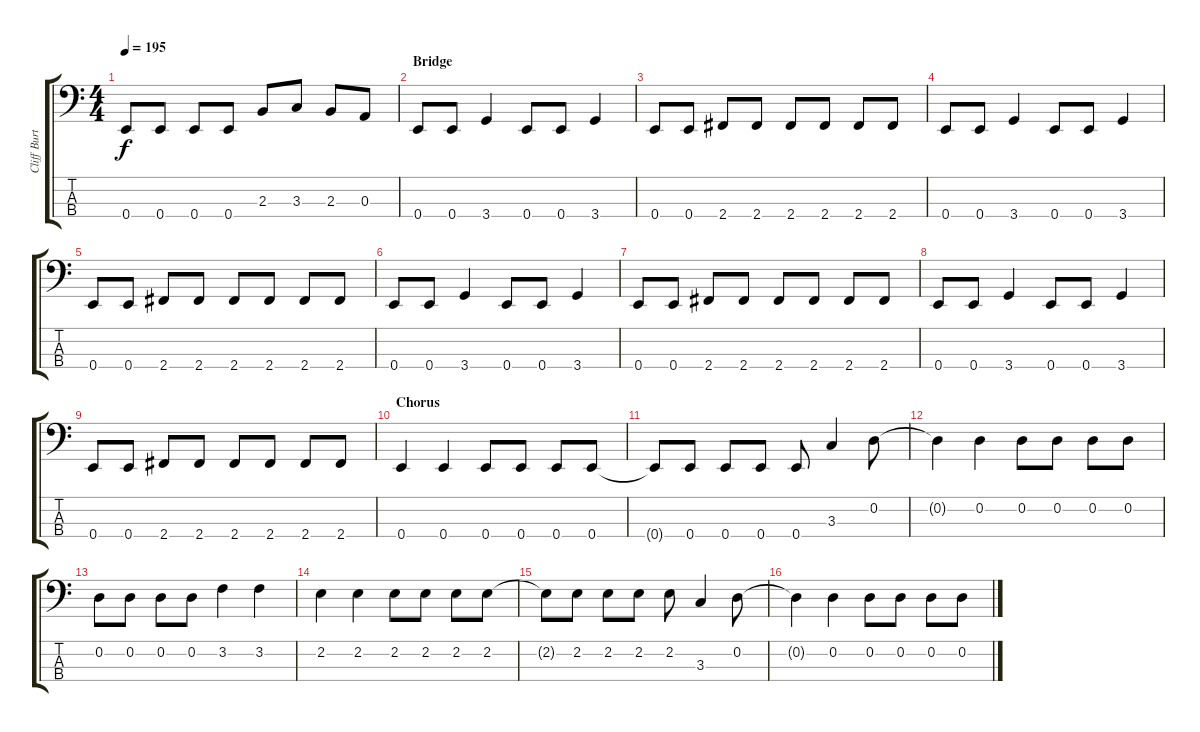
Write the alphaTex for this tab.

\track ("Cliff Burton (Bass)" "Cliff Burt") {instrument electricbasspick}
\staff {score tabs}
\tuning (G2 D2 A1 E1) {hide}
\ts (4 4)
\tempo 195
\clef f4
\ks c
0.4.8{dy f} 0.4.8 0.4.8 0.4.8 2.3.8 3.3.8 2.3.8 0.3.8 |
\section ("" "Bridge")
0.4.8 0.4.8 3.4.4 0.4.8 0.4.8 3.4.4 |
0.4.8 0.4.8 2.4.8 2.4.8 2.4.8 2.4.8 2.4.8 2.4.8 |
0.4.8 0.4.8 3.4.4 0.4.8 0.4.8 3.4.4 |
0.4.8 0.4.8 2.4.8 2.4.8 2.4.8 2.4.8 2.4.8 2.4.8 |
0.4.8 0.4.8 3.4.4 0.4.8 0.4.8 3.4.4 |
0.4.8 0.4.8 2.4.8 2.4.8 2.4.8 2.4.8 2.4.8 2.4.8 |
0.4.8 0.4.8 3.4.4 0.4.8 0.4.8 3.4.4 |
0.4.8 0.4.8 2.4.8 2.4.8 2.4.8 2.4.8 2.4.8 2.4.8 |
\section ("" "Chorus")
0.4.4 0.4.4 0.4.8 0.4.8 0.4.8 0.4.8 |
0.4{t}.8 0.4.8 0.4.8 0.4.8 0.4.8 3.3.4 0.2.8 |
0.2{t}.4 0.2.4 0.2.8 0.2.8 0.2.8 0.2.8 |
0.2.8 0.2.8 0.2.8 0.2.8 3.2.4 3.2.4 |
2.2.4 2.2.4 2.2.8 2.2.8 2.2.8 2.2.8 |
2.2{t}.8 2.2.8 2.2.8 2.2.8 2.2.8 3.3.4 0.2.8 |
0.2{t}.4 0.2.4 0.2.8 0.2.8 0.2.8 0.2.8
